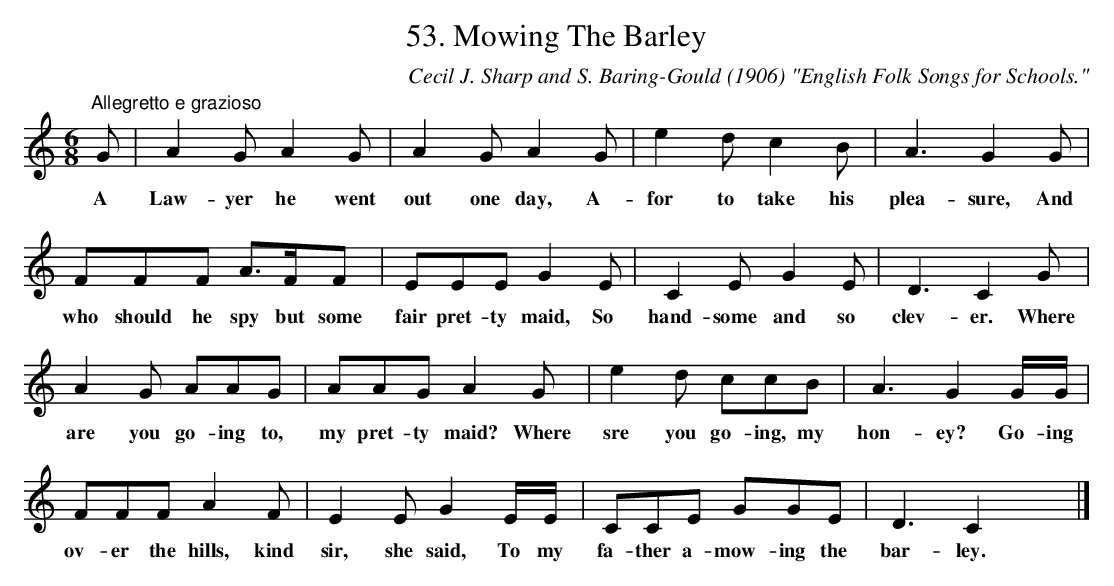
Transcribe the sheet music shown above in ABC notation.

X:1
T:53. Mowing The Barley
C:Cecil J. Sharp and S. Baring-Gould (1906) "English Folk Songs for Schools."
L:1/8
M:6/8
K:C
"^Allegretto e grazioso" G | A2 G A2 G | A2 G A2 G | e2 d c2 B | A3 G2 G |$ FFF A>FF | EEE G2 E |
w: A|Law- yer he went|out one day, A-|for to take his|plea- sure, And|who  should  he spy but  some|fair pret- ty maid, So|
C2 E G2 E | D3 C2 G |$ A2 G AAG | AAG A2 G | e2 d ccB | A3 G2 G/G/ |$ FFF A2 F | E2 E G2 E/E/ |
w: hand- some  and so|clev- er. Where|are you go- ing to,|my pret- ty maid?  Where|sre you go- ing, my|hon- ey? Go- ing|ov- er the hills, kind|sir, she said, To  my|
CCE GGE | D3 C2 x2 |]
w: fa- ther a- mow- ing the|bar- ley.|
